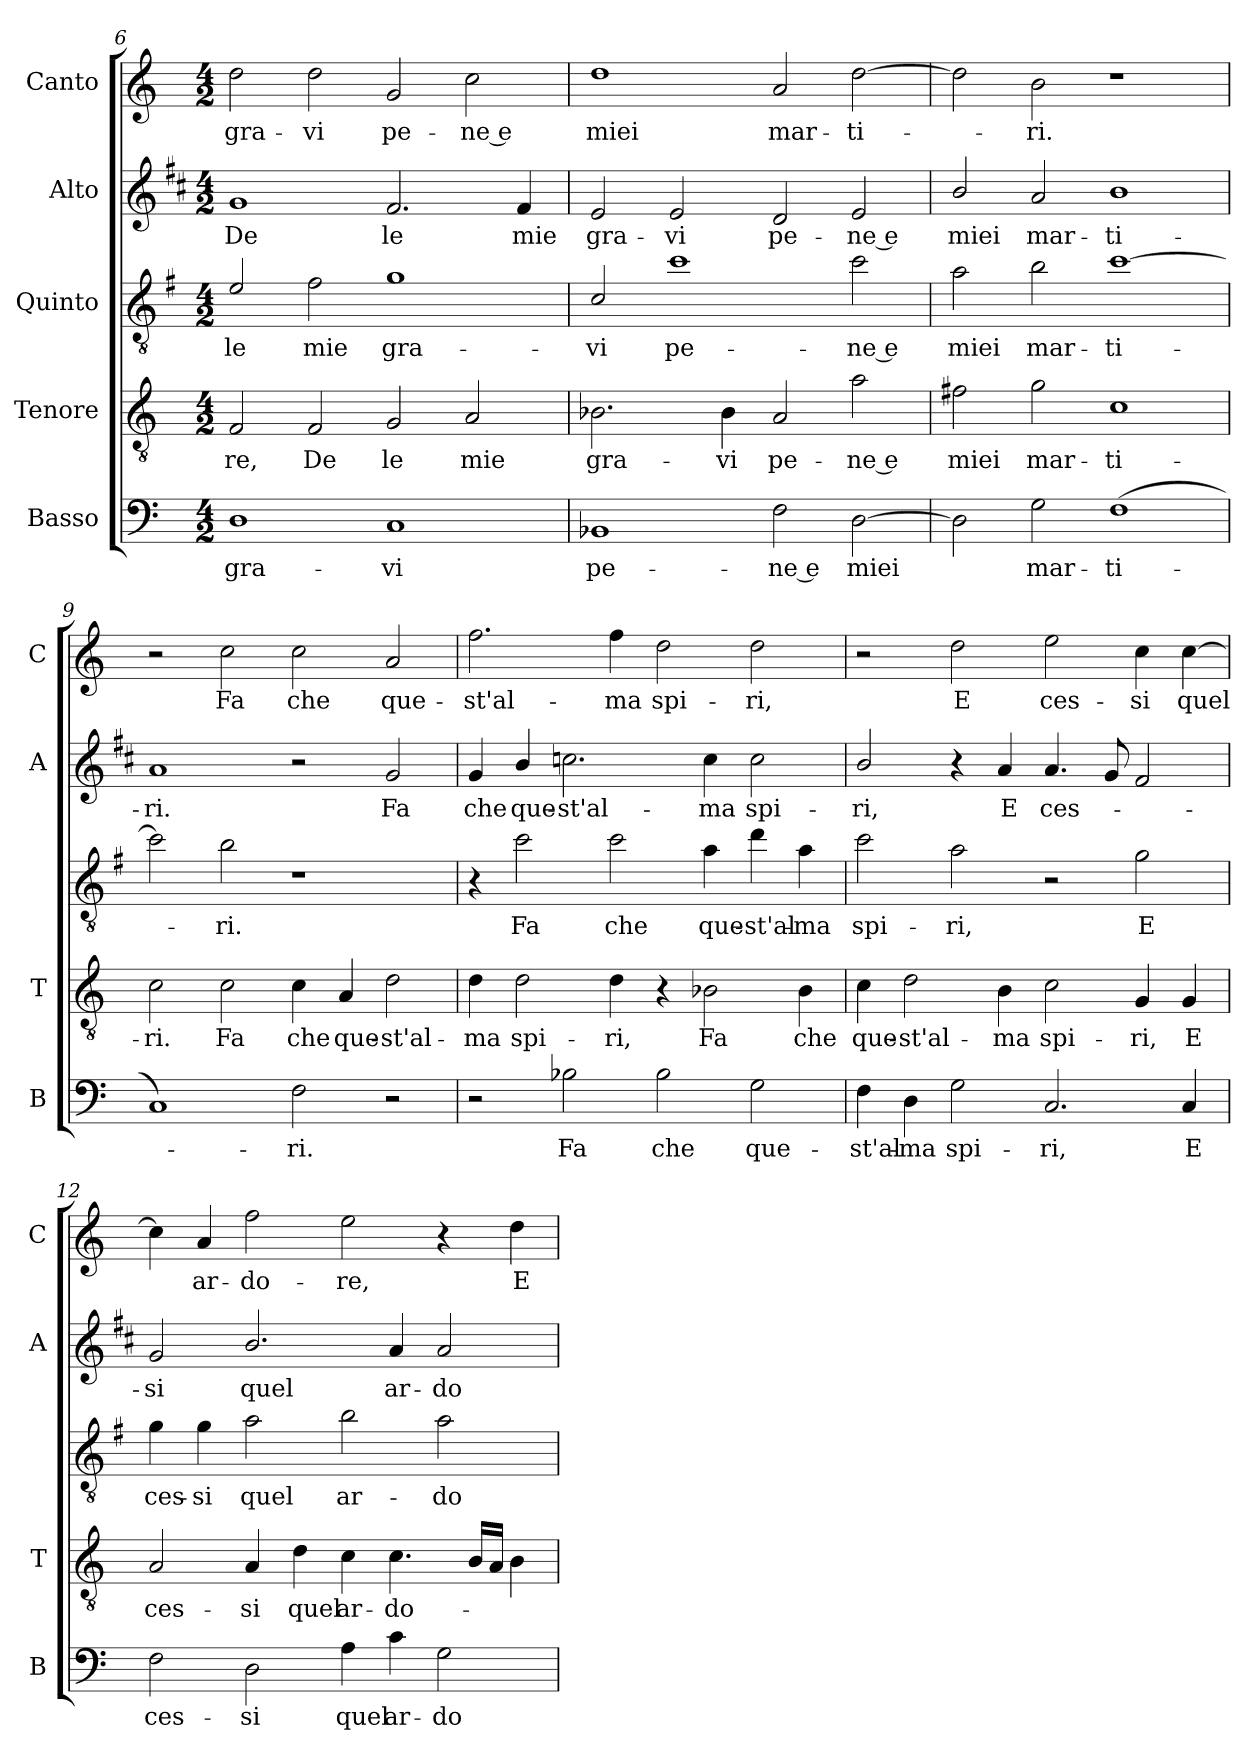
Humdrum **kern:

**kern	**text	**kern	**text	**kern	**text	**kern	**text	**kern	**text
*part5	*part5	*part4	*part4	*part3	*part3	*part2	*part2	*part1	*part1
*staff5	*staff5	*staff4	*staff4	*staff3	*staff3	*staff2	*staff2	*staff1	*staff1
*I"Basso	*	*I"Tenore	*	*I"Quinto	*	*I"Alto	*	*I"Canto	*
*I'B	*	*I'T	*	*	*	*I'A	*	*I'C	*
*clefF4	*	*clefGv2	*	*clefGv2	*	*clefG2	*	*clefG2	*
*	*	*	*	*ITrd4c7	*	*ITrd1c2	*	*	*
*k[]	*	*k[]	*	*k[]	*	*k[]	*	*k[]	*
*C:	*	*C:	*	*C:	*	*C:	*	*C:	*
*M4/2	*	*M4/2	*	*M4/2	*	*M4/2	*	*M4/2	*
=6	=6	=6	=6	=6	=6	=6	=6	=6	=6
!	!LO:LY:b	!	!LO:LY:b	!	!LO:LY:b	!	!LO:LY:b	!	!LO:LY:b
1D	gra-	2F/	-re,	2A/	le	1f	De	2dd\	gra-
!	!	!	!LO:LY:b	!	!LO:LY:b	!	!	!	!LO:LY:b
.	.	2F/	De	2B\	mie	.	.	2dd\	-vi
!	!LO:LY:b	!	!LO:LY:b	!	!LO:LY:b	!	!LO:LY:b	!	!LO:LY:b
1C	-vi	2G/	le	1c	gra-	2.e/	le	2g/	pe-
!	!	!	!LO:LY:b	!	!	!	!	!	!LO:LY:b
.	.	2A/	mie	.	.	.	.	2cc\	-ne e
!	!	!	!	!	!	!	!LO:LY:b	!	!
.	.	.	.	.	.	4e/	mie	.	.
=7	=7	=7	=7	=7	=7	=7	=7	=7	=7
!	!LO:LY:b	!	!LO:LY:b	!	!LO:LY:b	!	!LO:LY:b	!	!LO:LY:b
1BB-X	pe-	2.B-X\	gra-	2F/	-vi	2d/	gra-	1dd	miei
!	!	!	!	!	!LO:LY:b	!	!LO:LY:b	!	!
.	.	.	.	1f	pe-	2d/	-vi	.	.
!	!	!	!LO:LY:b	!	!	!	!	!	!
.	.	4B-\	-vi	.	.	.	.	.	.
!	!LO:LY:b	!	!LO:LY:b	!	!	!	!LO:LY:b	!	!LO:LY:b
2F\	-ne e	2A/	pe-	.	.	2c/	pe-	2a/	mar-
!	!LO:LY:b	!	!LO:LY:b	!	!LO:LY:b	!	!LO:LY:b	!	!LO:LY:b
[2D\	miei	2a\	-ne e	2f\	-ne e	2d/	-ne e	[2dd\	-ti-
!!LO:PB:g=z
=8	=8	=8	=8	=8	=8	=8	=8	=8	=8
!	!	!	!LO:LY:b	!	!LO:LY:b	!	!LO:LY:b	!	!
2D\]	.	2f#X\	miei	2d\	miei	2a/	miei	2dd\]	.
!	!LO:LY:b	!	!LO:LY:b	!	!LO:LY:b	!	!LO:LY:b	!	!LO:LY:b
2G\	mar-	2g\	mar-	2e\	mar-	2g/	mar-	2b\	-ri.
!	!LO:LY:b	!	!LO:LY:b	!	!LO:LY:b	!	!LO:LY:b	!	!
(>1F	-ti-	1c	-ti-	[1f	-ti-	1a	-ti-	1r	.
=9	=9	=9	=9	=9	=9	=9	=9	=9	=9
!	!	!	!LO:LY:b	!	!	!	!LO:LY:b	!	!
1C)	.	2c\	-ri.	2f\]	.	1g	-ri.	2r	.
!	!	!	!LO:LY:b	!	!LO:LY:b	!	!	!	!LO:LY:b
.	.	2c\	Fa	2e\	-ri.	.	.	2cc\	Fa
!	!LO:LY:b	!	!LO:LY:b	!	!	!	!	!	!LO:LY:b
2F\	-ri.	4c\	che	1r	.	2r	.	2cc\	che
!	!	!	!LO:LY:b	!	!	!	!	!	!
.	.	4A/	que-	.	.	.	.	.	.
!	!	!	!LO:LY:b	!	!	!	!LO:LY:b	!	!LO:LY:b
2r	.	2d\	-st'al-	.	.	2f/	Fa	2a/	que-
=10	=10	=10	=10	=10	=10	=10	=10	=10	=10
!	!	!	!LO:LY:b	!	!	!	!LO:LY:b	!	!LO:LY:b
2r	.	4d\	-ma	4r	.	4f/	che	2.ff\	-st'al-
!	!	!	!LO:LY:b	!	!LO:LY:b	!	!LO:LY:b	!	!
.	.	2d\	spi-	2f\	Fa	4a/	que-	.	.
!	!LO:LY:b	!	!	!	!	!	!LO:LY:b	!	!
2B-X\	Fa	.	.	.	.	2.b-X\	-st'al-	.	.
!	!	!	!LO:LY:b	!	!LO:LY:b	!	!	!	!LO:LY:b
.	.	4d\	-ri,	2f\	che	.	.	4ff\	-ma
!	!LO:LY:b	!	!	!	!	!	!	!	!LO:LY:b
2B-\	che	4r	.	.	.	.	.	2dd\	spi-
!	!	!	!LO:LY:b	!	!LO:LY:b	!	!LO:LY:b	!	!
.	.	2B-X\	Fa	4d\	que-	4b-\	-ma	.	.
!	!LO:LY:b	!	!	!	!LO:LY:b	!	!LO:LY:b	!	!LO:LY:b
2G\	que-	.	.	4g\	-st'al-	2b-\	spi-	2dd\	-ri,
!	!	!	!LO:LY:b	!	!LO:LY:b	!	!	!	!
.	.	4B-\	che	4d\	-ma	.	.	.	.
=11	=11	=11	=11	=11	=11	=11	=11	=11	=11
!	!LO:LY:b	!	!LO:LY:b	!	!LO:LY:b	!	!LO:LY:b	!	!
4F\	-st'al-	4c\	que-	2f\	spi-	2a/	-ri,	2r	.
!	!LO:LY:b	!	!LO:LY:b	!	!	!	!	!	!
4D\	-ma	2d\	-st'al-	.	.	.	.	.	.
!	!LO:LY:b	!	!	!	!LO:LY:b	!	!	!	!LO:LY:b
2G\	spi-	.	.	2d\	-ri,	4r	.	2dd\	E
!	!	!	!LO:LY:b	!	!	!	!LO:LY:b	!	!
.	.	4B\	-ma	.	.	4g/	E	.	.
!	!LO:LY:b	!	!LO:LY:b	!	!	!	!LO:LY:b	!	!LO:LY:b
2.C/	-ri,	2c\	spi-	2r	.	4.g/	ces-	2ee\	ces-
.	.	.	.	.	.	8f/	.	.	.
!	!	!	!LO:LY:b	!	!LO:LY:b	!	!	!	!LO:LY:b
.	.	4G/	-ri,	2c\	E	2e/	.	4cc\	-si
!	!LO:LY:b	!	!LO:LY:b	!	!	!	!	!	!LO:LY:b
4C/	E	4G/	E	.	.	.	.	[4cc\	quel
!!LO:LB:g=z
=12	=12	=12	=12	=12	=12	=12	=12	=12	=12
!	!LO:LY:b	!	!LO:LY:b	!	!LO:LY:b	!	!LO:LY:b	!	!
2F\	ces-	2A/	ces-	4c\	ces-	2f/	-si	4cc\]	.
!	!	!	!	!	!LO:LY:b	!	!	!	!LO:LY:b
.	.	.	.	4c\	-si	.	.	4a/	ar-
!	!LO:LY:b	!	!LO:LY:b	!	!LO:LY:b	!	!LO:LY:b	!	!LO:LY:b
2D\	-si	4A/	-si	2d\	quel	2.a/	quel	2ff\	-do-
!	!	!	!LO:LY:b	!	!	!	!	!	!
.	.	4d\	quel	.	.	.	.	.	.
!	!LO:LY:b	!	!LO:LY:b	!	!LO:LY:b	!	!	!	!LO:LY:b
4A\	quel	4c\	ar-	2e\	ar-	.	.	2ee\	-re,
!	!LO:LY:b	!	!LO:LY:b	!	!	!	!LO:LY:b	!	!
4c\	ar-	4.c\	-do-	.	.	4g/	ar-	.	.
!	!LO:LY:b	!	!	!	!LO:LY:b	!	!LO:LY:b	!	!
2G\	-do-	.	.	2d\	-do-	2g/	-do-	4r	.
.	.	16B/LL	.	.	.	.	.	.	.
.	.	16A/JJ	.	.	.	.	.	.	.
!	!	!	!	!	!	!	!	!	!LO:LY:b
.	.	4B\	.	.	.	.	.	4dd\	E
=	=	=	=	=	=	=	=	=	=
*-	*-	*-	*-	*-	*-	*-	*-	*-	*-
